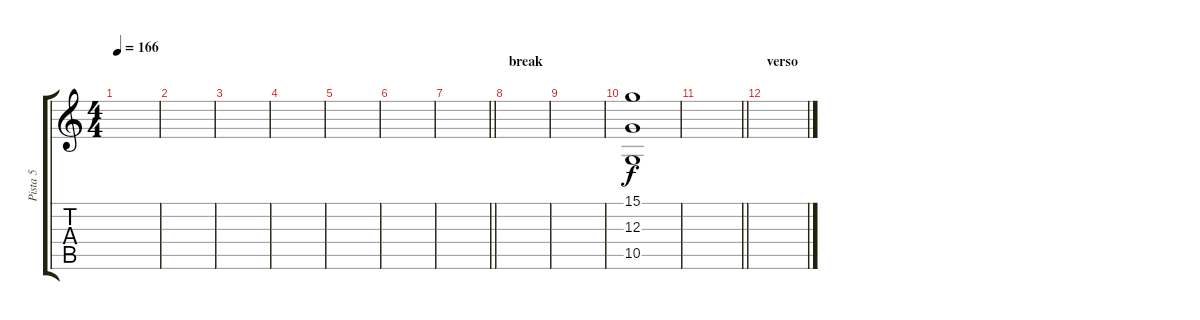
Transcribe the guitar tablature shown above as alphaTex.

\track ("Pista 5" "Pista 5") {instrument trombone}
\staff {score tabs}
\tuning (E4 B3 G3 D3 A2 E2) {hide}
\ts (4 4)
\tempo 166
\clef g2
\ks c
|
|
|
|
|
|
\barLineRight lightlight
|
\section ("" "break")
|
|
(15.1 12.3 10.5).1 |
\barLineRight lightlight
|
\section ("" "verso")
